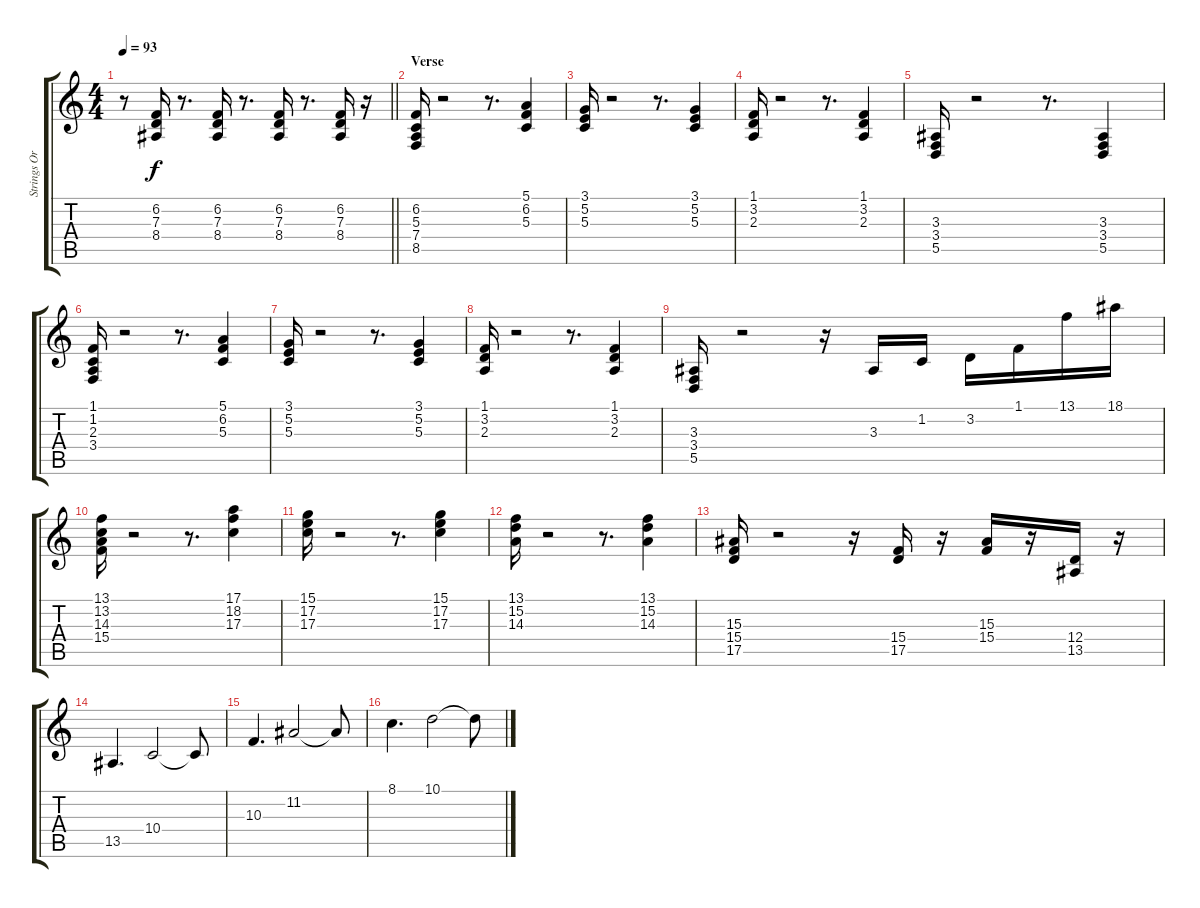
\track ("Strings Orchestra" "Strings Or") {instrument stringensemble1}
\staff {score tabs}
\tuning (E4 B3 G3 D3 A2 E2) {hide}
\ts (4 4)
\tempo 93
\clef g2
\barLineRight lightlight
\ks c
r.8{dy f} (6.2 7.3 8.4).16 r.8{d} (6.2 7.3 8.4).16 r.8{d} (6.2 7.3 8.4).16 r.8{d} (6.2 7.3 8.4).16 r.16 |
\section ("" "Verse")
(6.2 5.3 7.4 8.5).16 r.2 r.8{d} (5.1 6.2 5.3).4 |
(3.1 5.2 5.3).16 r.2 r.8{d} (3.1 5.2 5.3).4 |
(1.1 3.2 2.3).16 r.2 r.8{d} (1.1 3.2 2.3).4 |
(3.3 3.4 5.5).16 r.2 r.8{d} (3.3 3.4 5.5).4 |
(1.1 1.2 2.3 3.4).16 r.2 r.8{d} (5.1 6.2 5.3).4 |
(3.1 5.2 5.3).16 r.2 r.8{d} (3.1 5.2 5.3).4 |
(1.1 3.2 2.3).16 r.2 r.8{d} (1.1 3.2 2.3).4 |
(3.3 3.4 5.5).16 r.2 r.16 3.3.16 1.2.16 3.2.16 1.1.16 13.1.16 18.1.16 |
(13.1 13.2 14.3 15.4).16 r.2 r.8{d} (17.1 18.2 17.3).4 |
(15.1 17.2 17.3).16 r.2 r.8{d} (15.1 17.2 17.3).4 |
(13.1 15.2 14.3).16 r.2 r.8{d} (13.1 15.2 14.3).4 |
(15.3 15.4 17.5).16 r.2 r.16 (15.4 17.5).16 r.16 (15.3 15.4).16 r.16 (12.4 13.5).16 r.16 |
13.5.4{d} 10.4.2 10.4{t}.8 |
10.3.4{d} 11.2.2 11.2{t}.8 |
8.1.4{d} 10.1.2 10.1{t}.8
